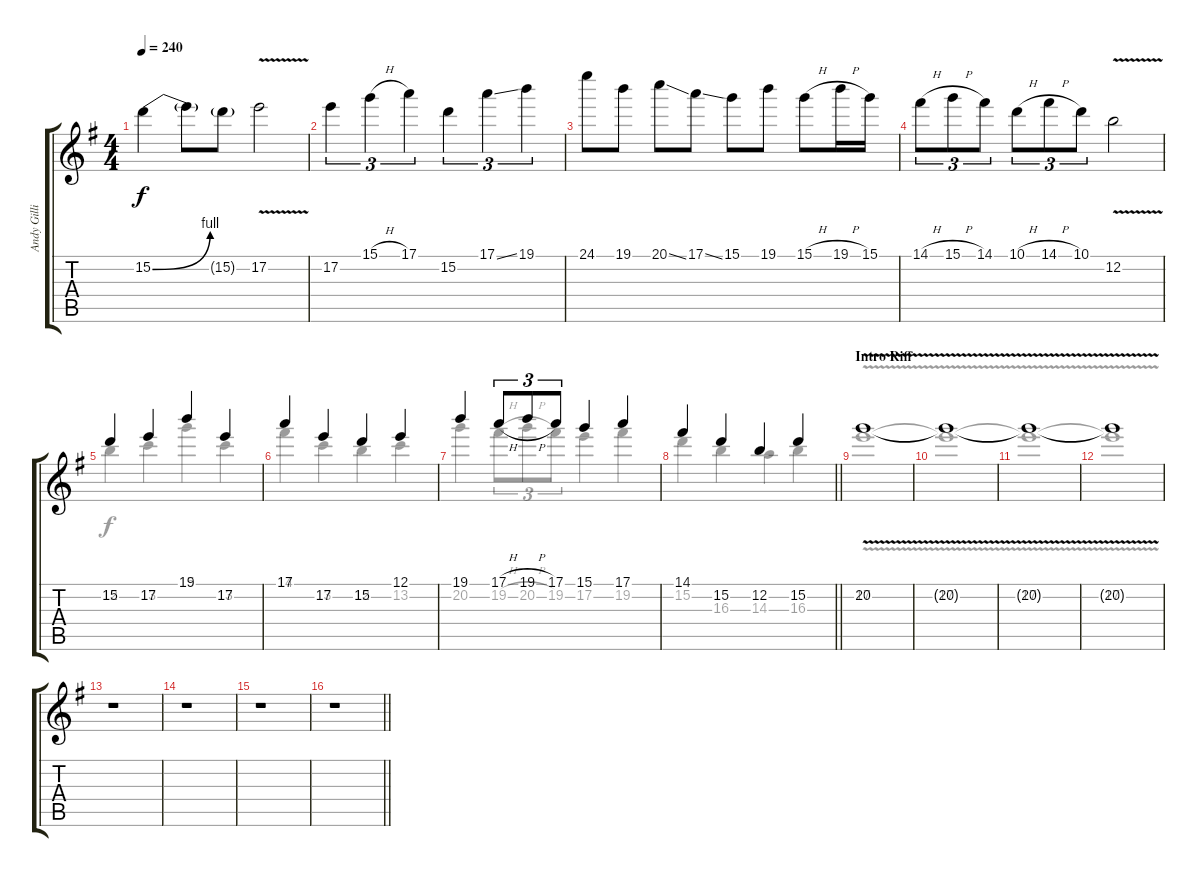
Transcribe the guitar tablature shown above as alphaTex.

\track ("Andy Gillion (lead guitar)" "Andy Gilli") {instrument overdrivenguitar}
\staff {score tabs}
\tuning (E4 B3 G3 D3 A2 E2) {hide}
\voice
\ts (4 4)
\tempo 240
\clef g2
\ks eminor
15.2{be (bend 0 0 60 4)}.4{dy f} 15.2{t}.8 15.2{g}.8 17.2{v}.2 |
17.2.4{tu (3 2)} 15.1{h}.4{tu (3 2)} 17.1.4{tu (3 2)} 15.2.4{tu (3 2)} 17.1{ss}.4{tu (3 2)} 19.1.4{tu (3 2)} |
24.1.8 19.1.8 20.1{ss}.8 17.1{ss}.8 15.1.8 19.1.8 15.1{h}.8 19.1{h}.16 15.1.16 |
14.1{h}.8{tu (3 2)} 15.1{h}.8{tu (3 2)} 14.1.8{tu (3 2)} 10.1{h}.8{tu (3 2)} 14.1{h}.8{tu (3 2)} 10.1.8{tu (3 2)} 12.2{v}.2 |
15.2.4 17.2.4 19.1.4 17.2.4 |
17.1.4 17.2.4 15.2.4 12.1.4 |
19.1.4 17.1{h}.8{tu (3 2)} 19.1{h}.8{tu (3 2)} 17.1.8{tu (3 2)} 15.1.4 17.1.4 |
\barLineRight lightlight
14.1.4 15.2.4 12.2.4 15.2.4 |
\section ("" "Intro Riff")
20.2{v}.1 |
20.2{v t}.1 |
20.2{v t}.1{volume 5} |
20.2{v t}.1 |
r.1 |
r.1 |
r.1 |
\barLineRight lightlight
r.1
\voice
\clef g2
\ottava regular
\simile none
\ks eminor
|
|
|
|
12.2.4 13.2.4 15.1.4 13.2.4 |
14.1.4 13.2.4 12.2.4 13.2.4 |
20.2.4 19.2{h}.8{tu (3 2)} 20.2{h}.8{tu (3 2)} 19.2.8{tu (3 2)} 17.2.4 19.2.4 |
\barLineRight lightlight
15.2.4 16.3.4 14.3.4 16.3.4 |
17.2{v}.1 |
17.2{v t}.1 |
17.2{v t}.1 |
17.2{v t}.1 |
|
|
|
\barLineRight lightlight
